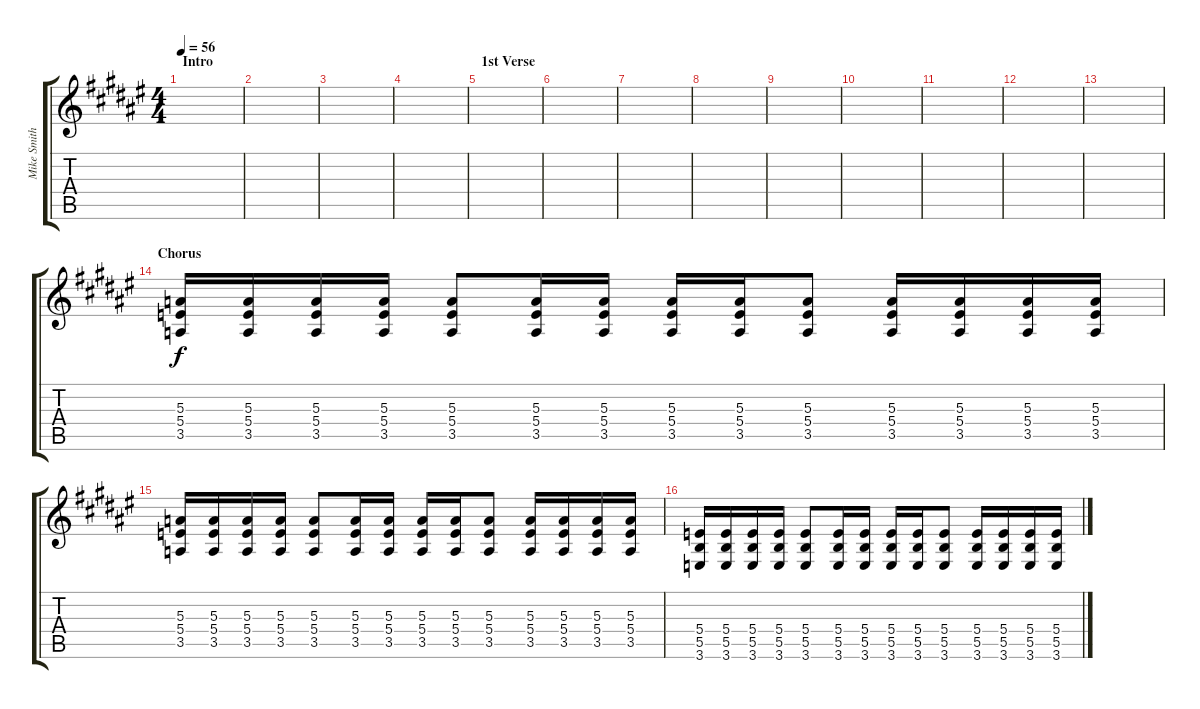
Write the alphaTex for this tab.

\track ("Mike Smith 2nd Guitar" "Mike Smith") {instrument acousticguitarsteel}
\staff {score tabs}
\tuning (Db4 Ab3 E3 B2 Gb2 Db2) {hide}
\ts (4 4)
\section ("" "Intro")
\tempo 56
\clef g2
\ks f#
|
|
|
|
\section ("" "1st Verse")
|
|
|
|
|
|
|
|
|
\section ("" "Chorus")
(5.3 5.4 3.5).16 (5.3 5.4 3.5).16 (5.3 5.4 3.5).16 (5.3 5.4 3.5).16 (5.3 5.4 3.5).8 (5.3 5.4 3.5).16 (5.3 5.4 3.5).16 (5.3 5.4 3.5).16 (5.3 5.4 3.5).16 (5.3 5.4 3.5).8 (5.3 5.4 3.5).16 (5.3 5.4 3.5).16 (5.3 5.4 3.5).16 (5.3 5.4 3.5).16 |
(5.3 5.4 3.5).16 (5.3 5.4 3.5).16 (5.3 5.4 3.5).16 (5.3 5.4 3.5).16 (5.3 5.4 3.5).8 (5.3 5.4 3.5).16 (5.3 5.4 3.5).16 (5.3 5.4 3.5).16 (5.3 5.4 3.5).16 (5.3 5.4 3.5).8 (5.3 5.4 3.5).16 (5.3 5.4 3.5).16 (5.3 5.4 3.5).16 (5.3 5.4 3.5).16 |
(5.4 5.5 3.6).16 (5.4 5.5 3.6).16 (5.4 5.5 3.6).16 (5.4 5.5 3.6).16 (5.4 5.5 3.6).8 (5.4 5.5 3.6).16 (5.4 5.5 3.6).16 (5.4 5.5 3.6).16 (5.4 5.5 3.6).16 (5.4 5.5 3.6).8 (5.4 5.5 3.6).16 (5.4 5.5 3.6).16 (5.4 5.5 3.6).16 (5.4 5.5 3.6).16
